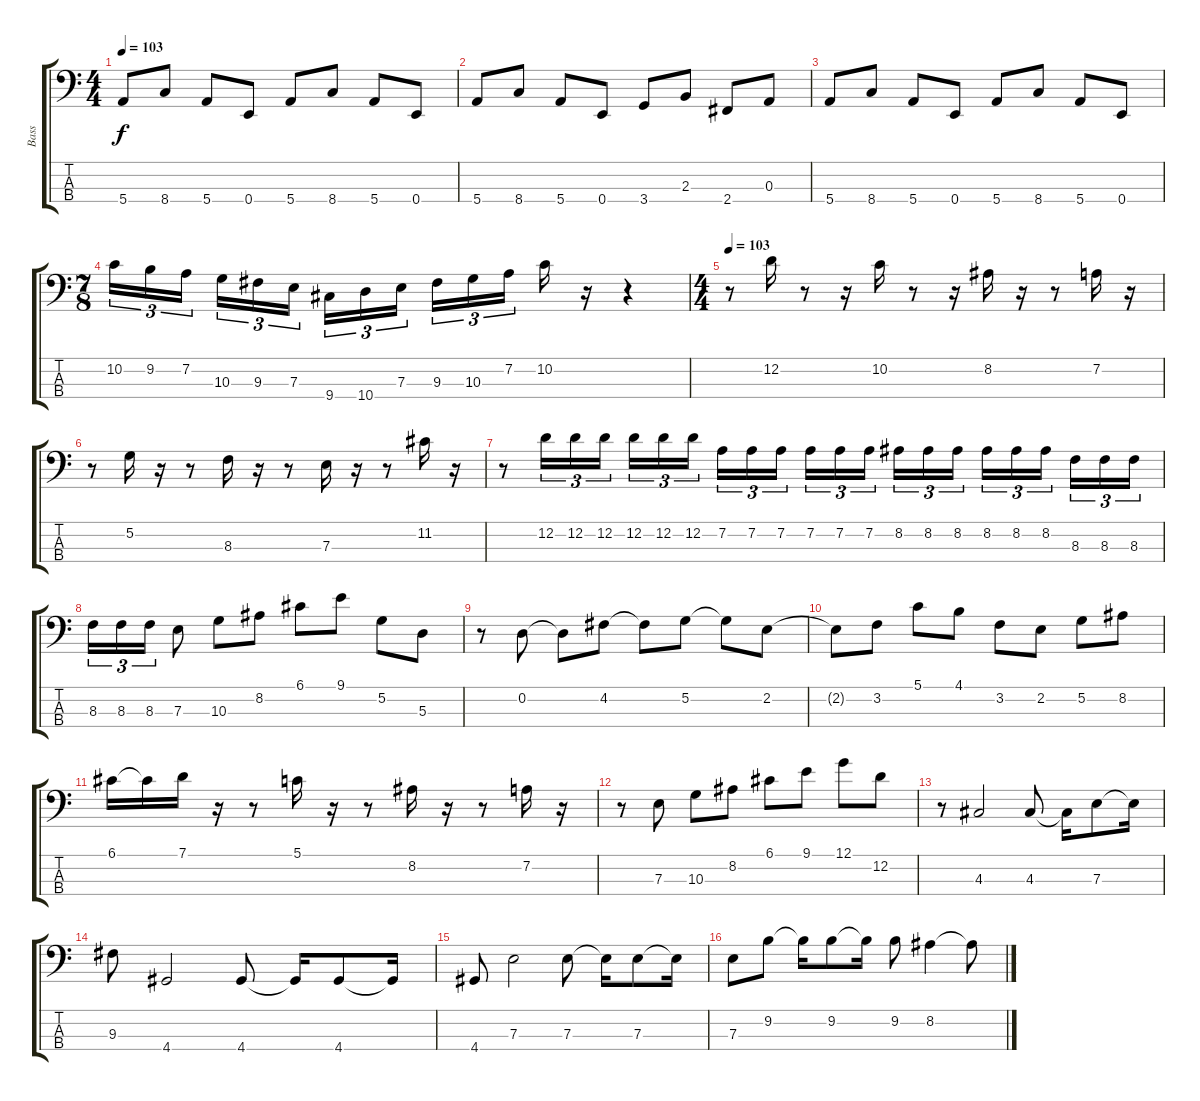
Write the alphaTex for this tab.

\track ("Bass" "Bass") {instrument electricbassfinger}
\staff {score tabs}
\tuning (G2 D2 A1 E1) {hide}
\ts (4 4)
\tempo 103
\clef f4
\ks c
5.4.8{dy f} 8.4.8 5.4.8 0.4.8 5.4.8 8.4.8 5.4.8 0.4.8 |
5.4.8 8.4.8 5.4.8 0.4.8 3.4.8 2.3.8 2.4.8 0.3.8 |
5.4.8 8.4.8 5.4.8 0.4.8 5.4.8 8.4.8 5.4.8 0.4.8 |
\ts (7 8)
10.2.16{tu (3 2)} 9.2.16{tu (3 2)} 7.2.16{tu (3 2)} 10.3.16{tu (3 2)} 9.3.16{tu (3 2)} 7.3.16{tu (3 2)} 9.4.16{tu (3 2)} 10.4.16{tu (3 2)} 7.3.16{tu (3 2)} 9.3.16{tu (3 2)} 10.3.16{tu (3 2)} 7.2.16{tu (3 2)} 10.2.16 r.16 r.4 |
\ts (4 4)
\tempo 103
r.8 12.2.16 r.8 r.16 10.2.16 r.8 r.16 8.2.16 r.16 r.8 7.2.16 r.16 |
r.8 5.2.16 r.16 r.8 8.3.16 r.16 r.8 7.3.16 r.16 r.8 11.2.16 r.16 |
r.8 12.2.16{tu (3 2)} 12.2.16{tu (3 2)} 12.2.16{tu (3 2)} 12.2.16{tu (3 2)} 12.2.16{tu (3 2)} 12.2.16{tu (3 2)} 7.2.16{tu (3 2)} 7.2.16{tu (3 2)} 7.2.16{tu (3 2)} 7.2.16{tu (3 2)} 7.2.16{tu (3 2)} 7.2.16{tu (3 2)} 8.2.16{tu (3 2)} 8.2.16{tu (3 2)} 8.2.16{tu (3 2)} 8.2.16{tu (3 2)} 8.2.16{tu (3 2)} 8.2.16{tu (3 2)} 8.3.16{tu (3 2)} 8.3.16{tu (3 2)} 8.3.16{tu (3 2)} |
8.3.16{tu (3 2)} 8.3.16{tu (3 2)} 8.3.16{tu (3 2)} 7.3.8 10.3.8 8.2.8 6.1.8 9.1.8 5.2.8 5.3.8 |
r.8 0.2.8 0.2{t}.8 4.2.8 4.2{t}.8 5.2.8 5.2{t}.8 2.2.8 |
2.2{t}.8 3.2.8 5.1.8 4.1.8 3.2.8 2.2.8 5.2.8 8.2.8 |
6.1.16 6.1{t}.16 7.1.16 r.16 r.8 5.1.16 r.16 r.8 8.2.16 r.16 r.8 7.2.16 r.16 |
r.8 7.3.8 10.3.8 8.2.8 6.1.8 9.1.8 12.1.8 12.2.8 |
r.8 4.3.2 4.3.8 4.3{t}.16 7.3.8 7.3{t}.16 |
9.3.8 4.4.2 4.4.8 4.4{t}.16 4.4.8 4.4{t}.16 |
4.4.8 7.3.2 7.3.8 7.3{t}.16 7.3.8 7.3{t}.16 |
7.3.8 9.2.8 9.2{t}.16 9.2.8 9.2{t}.16 9.2.8 8.2.4 8.2{t}.8
